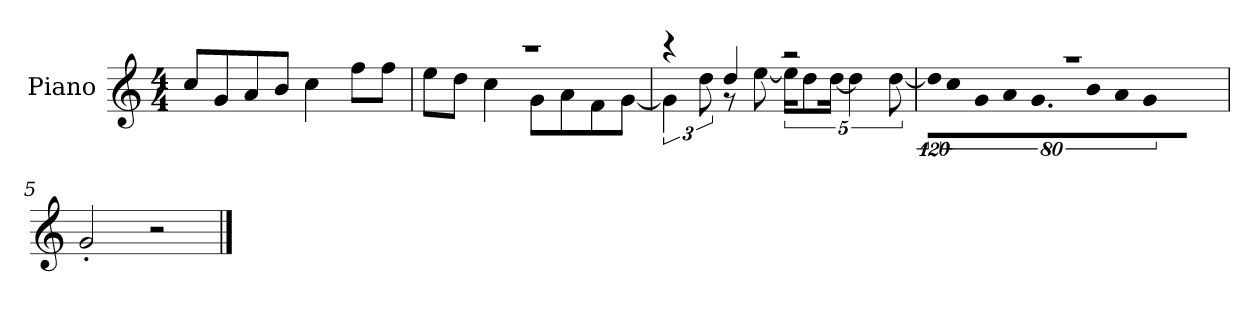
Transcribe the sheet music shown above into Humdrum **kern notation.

**kern
*part1
*staff1
*I"Piano
*I'P-no
*clefG2
*k[]
*M4/4
*MM90
=1
8cc/L
8g/
8a/
8b/J
4cc\
8ff\L
8ff\J
=2
*^
1r	8ee\L
.	8dd\J
.	4cc\
.	8g\L
.	8a\
.	8f\
.	[8g\J
=3	=3
4r	6g\]
.	12dd\
4dd/	8r
.	[8ee\
2r	20ee\KL]
.	10dd\
.	[20dd\Jk
.	5dd\]
.	[10dd\
=4	=4
!	!LO:N:vis=16
1r	1920%107dd\KL]
!	!LO:N:vis=8
.	640%71cc\
!	!LO:N:vis=8
.	640%71g\
!	!LO:N:vis=8
.	640%71a\
.	9.g\
!	!LO:N:vis=8
.	640%71b\
!	!LO:N:vis=8
.	640%71a\J
!	!LO:N:vis=4
.	1920%427g\
.	1920ryy
*v	*v
=5
2g'/
2r
==
*-
